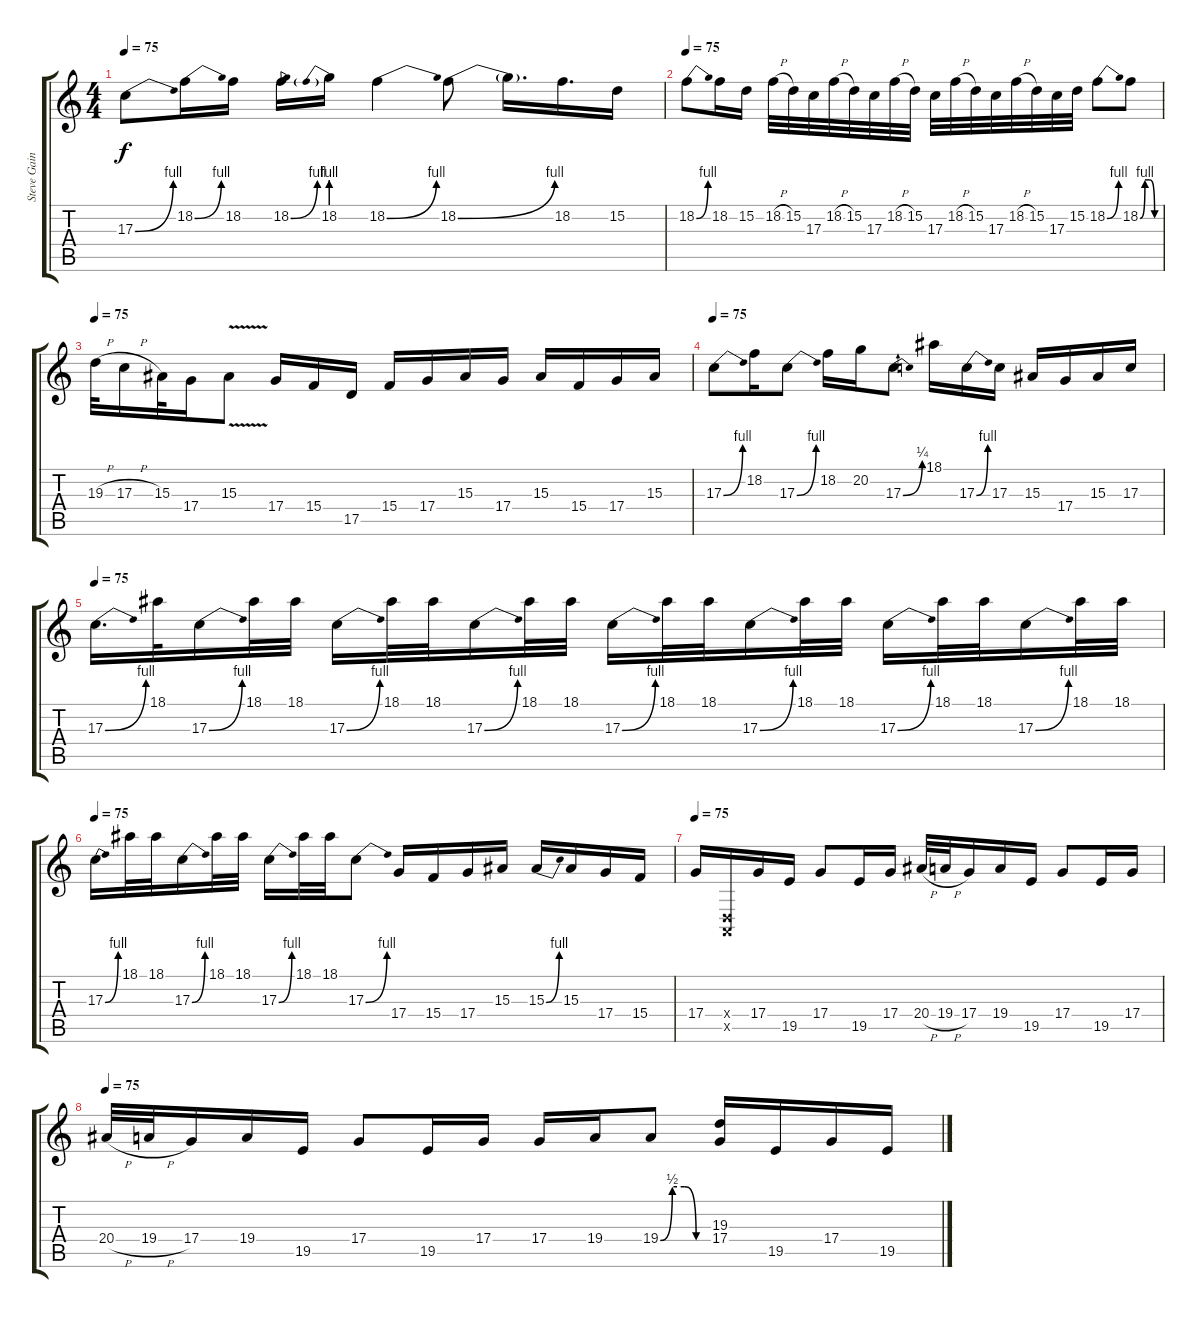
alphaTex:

\track ("Steve Gaines (overdubs solo)" "Steve Gain") {instrument lead5charang}
\staff {score tabs}
\tuning (E4 B3 G3 D3 A2 E2) {hide}
\ts (4 4)
\tempo 75
\clef g2
\ks c
17.3{be (bend 0 0 60 4)}.8{dy f} 18.2{be (bend 0 0 60 4)}.16 18.2.16 18.2{be (bend 0 0 60 4)}.16 18.2{be (prebend 0 4 60 4)}.16 18.2{be (bend 0 0 60 4)}.4 18.2{be (bend 0 0 60 4)}.8 18.2{t}.16{d} 18.2.16{d} 15.2.16 |
\tempo 75
18.2{be (bend 0 0 60 4)}.8 18.2.16 15.2.16 18.2{h}.32 15.2.32 17.3.32 18.2{h}.32 15.2.32 17.3.32 18.2{h}.32 15.2.32 17.3.32 18.2{h}.32 15.2.32 17.3.32 18.2{h}.32 15.2.32 17.3.32 15.2.32 18.2{be (bend 0 0 60 4)}.8 18.2{be (custom 0 0 15 4 30 4 45 0 60 0)}.8 |
\tempo 75
19.3{h}.32 17.3{h}.16 15.3.32 17.4.16 15.3{v}.8 17.4.16 15.4.16 17.5.16 15.4.16 17.4.16 15.3.16 17.4.16 15.3.16 15.4.16 17.4.16 15.3.16 |
\tempo 75
17.3{be (bend 0 0 60 4)}.8 18.2.16 17.3{be (bend 0 0 60 4)}.8 18.2.16 20.2.16 17.3{be (bend 0 0 60 1)}.8 18.1.16 17.3{be (bend 0 0 60 4)}.16 17.3.16 15.3.16 17.4.16 15.3.16 17.3.16 |
\tempo 75
17.3{be (bend 0 0 60 4)}.16{d} 18.1.32 17.3{be (bend 0 0 60 4)}.16 18.1.32 18.1.32 17.3{be (bend 0 0 60 4)}.16 18.1.32 18.1.32 17.3{be (bend 0 0 60 4)}.16 18.1.32 18.1.32 17.3{be (bend 0 0 60 4)}.16 18.1.32 18.1.32 17.3{be (bend 0 0 60 4)}.16 18.1.32 18.1.32 17.3{be (bend 0 0 60 4)}.16 18.1.32 18.1.32 17.3{be (bend 0 0 60 4)}.16 18.1.32 18.1.32 |
\tempo 75
17.3{be (bend 0 0 60 4)}.16 18.1.32 18.1.32 17.3{be (bend 0 0 60 4)}.16 18.1.32 18.1.32 17.3{be (bend 0 0 60 4)}.16 18.1.32 18.1.32 17.3{be (bend 0 0 60 4)}.8 17.4.16 15.4.16 17.4.16 15.3.16 15.3{be (bend 0 0 60 4)}.16 15.3.16 17.4.16 15.4.16 |
\tempo 75
17.4.16 (0.4{x} 0.5{x}).16 17.4.16 19.5.16 17.4.8 19.5.16 17.4.16 20.4{h}.32 19.4{h}.32 17.4.16 19.4.16 19.5.16 17.4.8 19.5.16 17.4.16 |
\tempo 75
20.4{h}.32 19.4{h}.32 17.4.16 19.4.16 19.5.16 17.4.8 19.5.16 17.4.16 17.4.16 19.4.16 19.4{be (custom 0 0 15 2 30 2 45 0 60 0)}.8 (19.3 17.4).16 19.5.16 17.4.16 19.5.16
